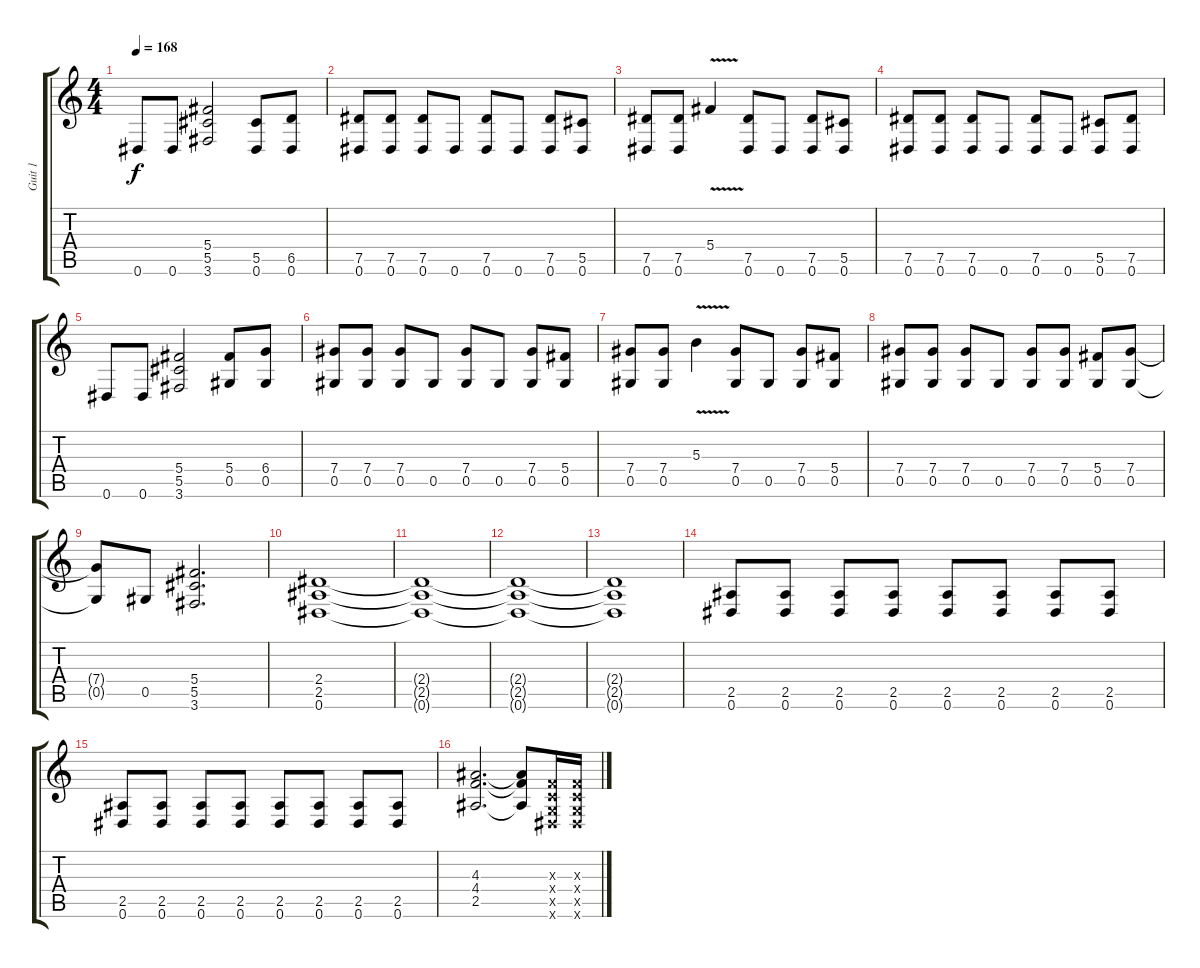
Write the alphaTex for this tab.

\track ("Guit 1" "Guit 1") {instrument distortionguitar}
\staff {score tabs}
\tuning (Eb4 Bb3 Gb3 Db3 Ab2 Eb2) {hide}
\ts (4 4)
\tempo 168
\clef g2
\ks c
0.6.8{dy f} 0.6.8 (5.4 5.5 3.6).2 (5.5 0.6).8 (6.5 0.6).8 |
(7.5 0.6).8 (7.5 0.6).8 (7.5 0.6).8 0.6.8 (7.5 0.6).8 0.6.8 (7.5 0.6).8 (5.5 0.6).8 |
(7.5 0.6).8 (7.5 0.6).8 5.4{v}.4 (7.5 0.6).8 0.6.8 (7.5 0.6).8 (5.5 0.6).8 |
(7.5 0.6).8 (7.5 0.6).8 (7.5 0.6).8 0.6.8 (7.5 0.6).8 0.6.8 (5.5 0.6).8 (7.5 0.6).8 |
0.6.8 0.6.8 (5.4 5.5 3.6).2 (5.4 0.5).8 (6.4 0.5).8 |
(7.4 0.5).8 (7.4 0.5).8 (7.4 0.5).8 0.5.8 (7.4 0.5).8 0.5.8 (7.4 0.5).8 (5.4 0.5).8 |
(7.4 0.5).8 (7.4 0.5).8 5.3{v}.4 (7.4 0.5).8 0.5.8 (7.4 0.5).8 (5.4 0.5).8 |
(7.4 0.5).8 (7.4 0.5).8 (7.4 0.5).8 0.5.8 (7.4 0.5).8 (7.4 0.5).8 (5.4 0.5).8 (7.4 0.5).8 |
(7.4{t} 0.5{t}).8 0.5.8 (5.4 5.5 3.6).2{d} |
(2.4 2.5 0.6).1 |
(2.4{t} 2.5{t} 0.6{t}).1 |
(2.4{t} 2.5{t} 0.6{t}).1 |
(2.4{t} 2.5{t} 0.6{t}).1 |
(2.5 0.6).8 (2.5 0.6).8 (2.5 0.6).8 (2.5 0.6).8 (2.5 0.6).8 (2.5 0.6).8 (2.5 0.6).8 (2.5 0.6).8 |
(2.5 0.6).8 (2.5 0.6).8 (2.5 0.6).8 (2.5 0.6).8 (2.5 0.6).8 (2.5 0.6).8 (2.5 0.6).8 (2.5 0.6).8 |
(4.3 4.4 2.5).2{d} (4.3{t} 4.4{t} 2.5{t}).8 (-1.3{x} -1.4{x} -1.5{x} 0.6{x}).16 (-1.3{x} -1.4{x} -1.5{x} 0.6{x}).16
